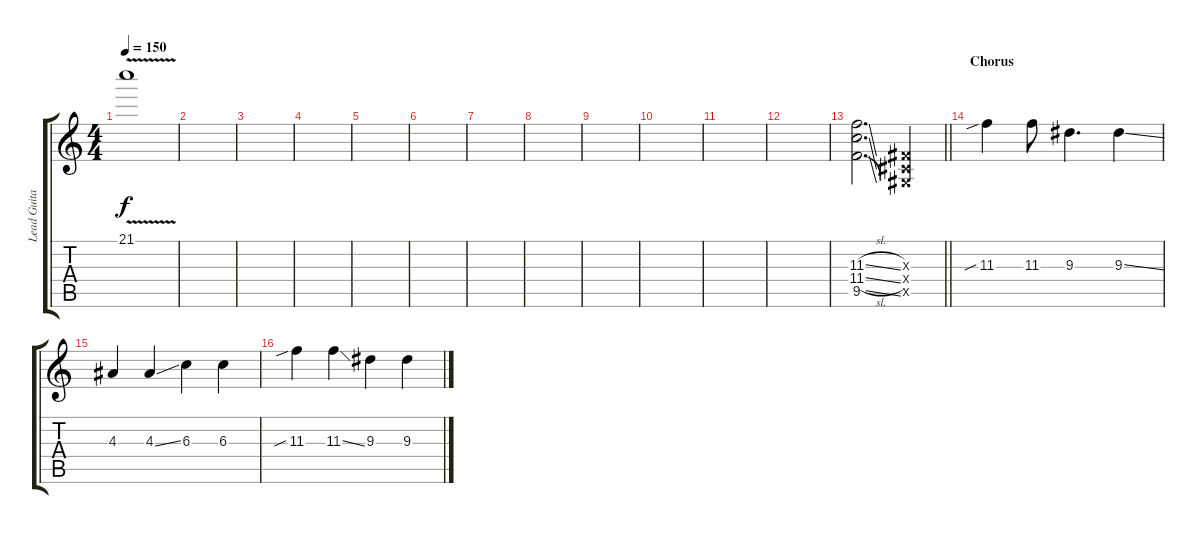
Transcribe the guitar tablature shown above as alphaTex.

\track ("Lead Guitar 2" "Lead Guita") {instrument distortionguitar}
\staff {score tabs}
\tuning (Eb4 Bb3 Gb3 Db3 Ab2 Eb2) {hide}
\ts (4 4)
\tempo 150
\clef g2
\ks c
21.1{v t}.1{dy f} |
|
|
|
|
|
|
|
|
|
|
|
\barLineRight lightlight
(11.3{sl} 11.4{sl} 9.5{sl}).2{d} (0.3{x} 0.4{x} 0.5{x}).4 |
\section ("" "Chorus")
11.3{sib}.4 11.3.8 9.3.4{d} 9.3{ss}.4 |
4.3.4 4.3{ss}.4 6.3.4 6.3.4 |
11.3{sib}.4 11.3{ss}.4 9.3.4 9.3{ss}.4
